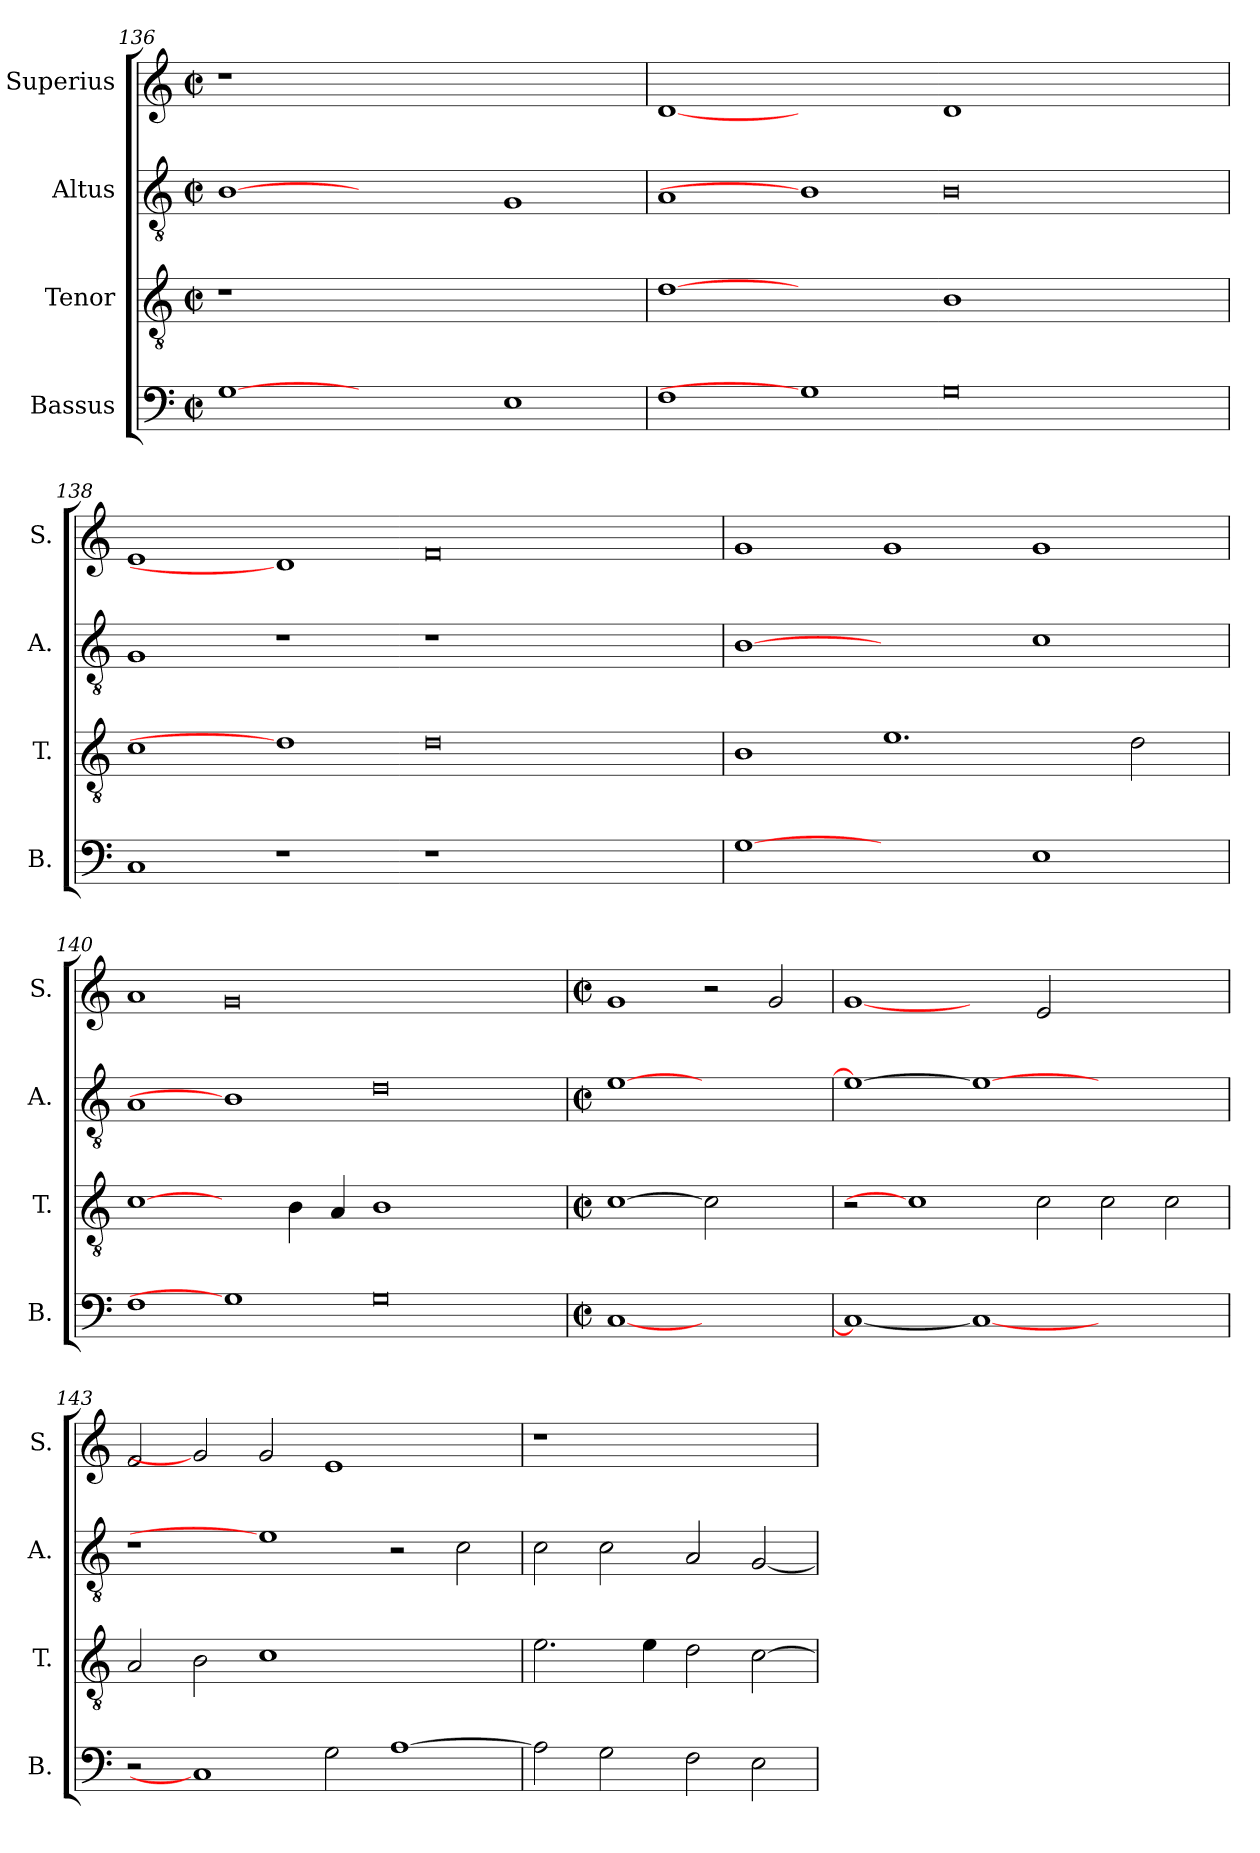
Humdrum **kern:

**kern	**kern	**kern	**kern
*part4	*part3	*part2	*part1
*staff4	*staff3	*staff2	*staff1
*I"Bassus	*I"Tenor	*I"Altus	*I"Superius
*I'B.	*I'T.	*I'A.	*I'S.
*clefF4	*clefGv2	*clefGv2	*clefG2
*	*ITrd7c12	*ITrd7c12	*
*k[]	*k[]	*k[]	*k[]
*C:	*C:	*C:	*C:
*M2/2	*M2/2	*M2/2	*M2/2
*met(c|)	*met(c|)	*met(c|)	*met(c|)
=136	=136	=136	=136
!	!LO:N:vis=1	!	!LO:N:vis=1
[1Gi	1r	[1BBi	1r
1ryy	0ryy	1ryy	0ryy
1Ei	.	1GGi	.
=137	=137	=137	=137
1Fi	[1Di	1AAi	[1di
1Gi]	1ryy	1BBi]	1ryy
0Gi	1BBi	0BBi	1di
.	1ryy	.	1ryy
=138	=138	=138	=138
1Ci	1Ci	1GGi	1ei
1r	1Di]	1r	1di]
1r	0Di	1r	0fi
1ryy	.	1ryy	.
=139	=139	=139	=139
[1Gi	1BBi	[1BBi	1gi
1ryy	1.Ei	1ryy	1gi
1Ei	.	1Ci	1gi
.	2Di\	.	.
!!LO:LB:g=z
=140	=140	=140	=140
1Fi	[1Ci	1AAi	1ai
1Gi]	2ryy	1BBi]	0gi
.	4BBi\	.	.
.	4AAi/	.	.
0Gi	1BBi	0Di	.
.	1ryy	.	1ryy
=141	=141	=141	=141
*M2/2	*M2/2	*M2/2	*M2/2
*met(c|)	*met(c|)	*met(c|)	*met(c|)
[<1Ci	[1Ci	[>1Ei	1gi
1ryy	2Ci]	1ryy	2r
.	2ryy	.	2gi/
=142	=142	=142	=142
1Ci_<	2r	1Ei_>	[1gi
.	1Ci]	.	.
1Ci_	.	1Ei_	2ryy
.	2Ci\	.	2ei/
1ryy	2Ci\	1ryy	1ryy
.	2Ci\	.	.
=143	=143	=143	=143
2r	2AAi/	1r	2fi/
1Ci]	2BBi\	.	2gi]
.	1Ci	1Ei]	2gi/
2Gi\	.	.	1ei
[>1Ai	1ryy	2r	.
.	.	2Ci\	2ryy
=144	=144	=144	=144
!	!	!	!LO:N:vis=1
2Ai\]	2.Ei\	2Ci\	1r
2Gi\	.	2Ci\	.
.	4Ei\	.	.
2Fi\	2Di\	2AAi/	1ryy
2Ei\	[>2Ci\	[<2GGi/	.
=	=	=	=
*-	*-	*-	*-
